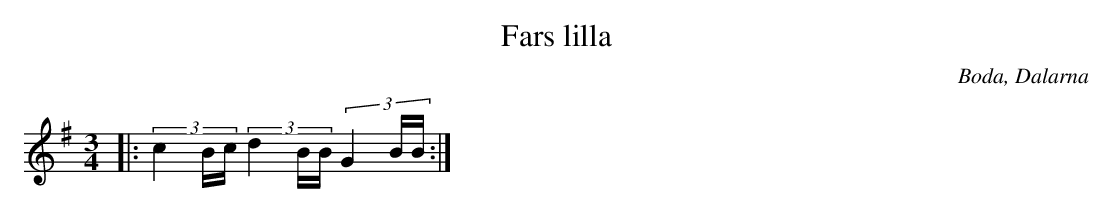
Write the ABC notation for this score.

X:1
T:Fars lilla
O:Boda, Dalarna
M:3/4
L:1/16
K:G
|: (3c4Bc (3d4BB (3G4BB :|
